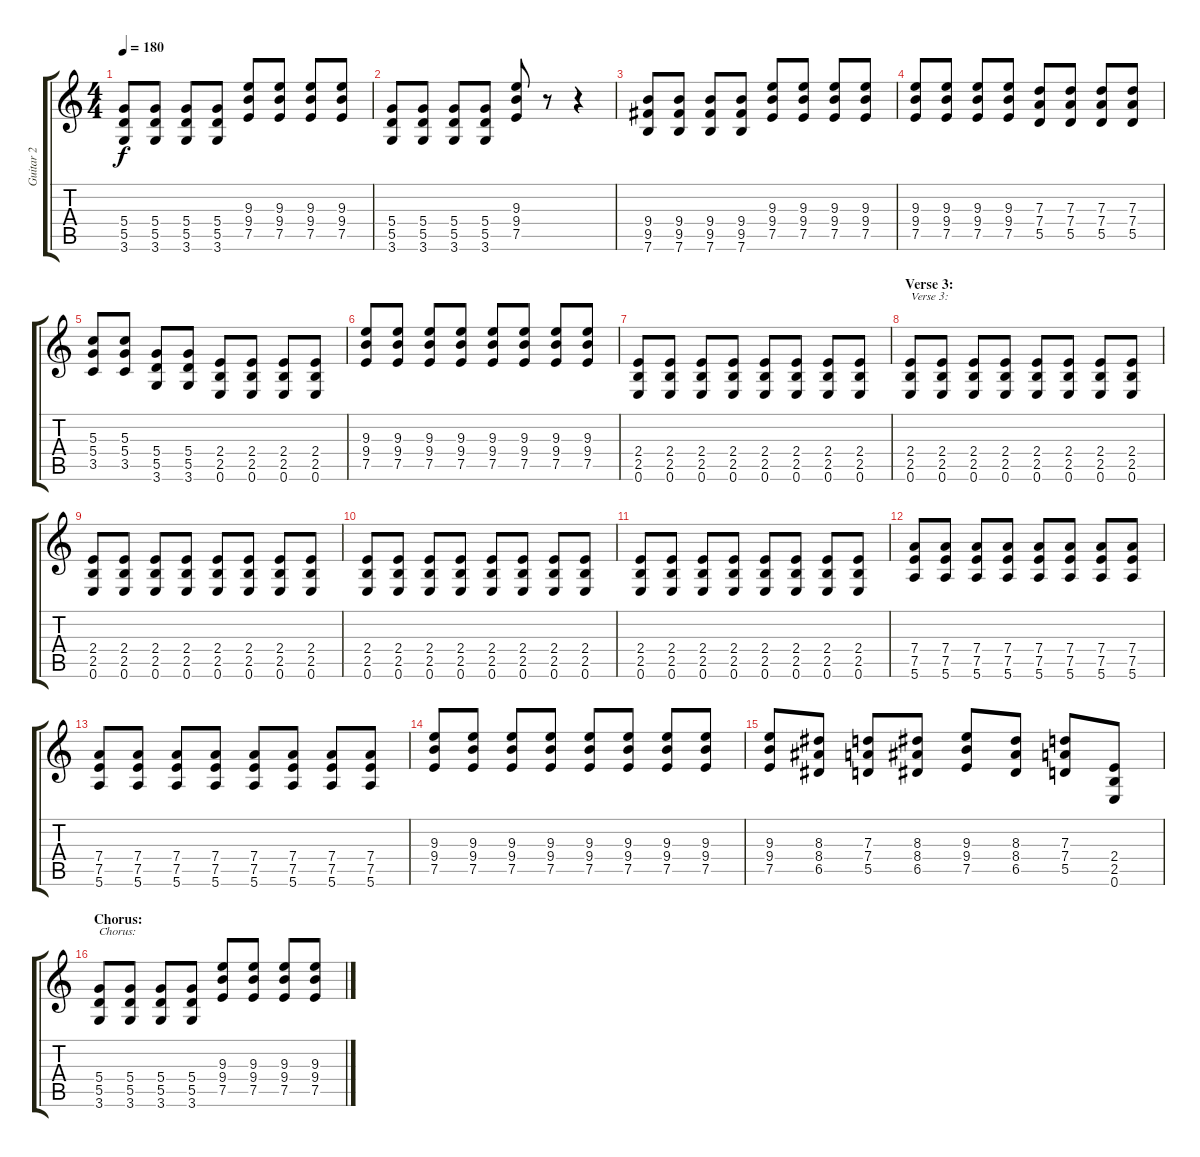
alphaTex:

\track ("Guitar 2" "Guitar 2") {instrument distortionguitar}
\staff {score tabs}
\tuning (E4 B3 G3 D3 A2 E2) {hide}
\ts (4 4)
\tempo 180
\clef g2
\ks c
(5.4 5.5 3.6).8{dy f} (5.4 5.5 3.6).8 (5.4 5.5 3.6).8 (5.4 5.5 3.6).8 (9.3 9.4 7.5).8 (9.3 9.4 7.5).8 (9.3 9.4 7.5).8 (9.3 9.4 7.5).8 |
(5.4 5.5 3.6).8 (5.4 5.5 3.6).8 (5.4 5.5 3.6).8 (5.4 5.5 3.6).8 (9.3 9.4 7.5).8 r.8 r.4 |
(9.4 9.5 7.6).8 (9.4 9.5 7.6).8 (9.4 9.5 7.6).8 (9.4 9.5 7.6).8 (9.3 9.4 7.5).8 (9.3 9.4 7.5).8 (9.3 9.4 7.5).8 (9.3 9.4 7.5).8 |
(9.3 9.4 7.5).8 (9.3 9.4 7.5).8 (9.3 9.4 7.5).8 (9.3 9.4 7.5).8 (7.3 7.4 5.5).8 (7.3 7.4 5.5).8 (7.3 7.4 5.5).8 (7.3 7.4 5.5).8 |
(5.3 5.4 3.5).8 (5.3 5.4 3.5).8 (5.4 5.5 3.6).8 (5.4 5.5 3.6).8 (2.4 2.5 0.6).8 (2.4 2.5 0.6).8 (2.4 2.5 0.6).8 (2.4 2.5 0.6).8 |
(9.3 9.4 7.5).8 (9.3 9.4 7.5).8 (9.3 9.4 7.5).8 (9.3 9.4 7.5).8 (9.3 9.4 7.5).8 (9.3 9.4 7.5).8 (9.3 9.4 7.5).8 (9.3 9.4 7.5).8 |
(2.4 2.5 0.6).8 (2.4 2.5 0.6).8 (2.4 2.5 0.6).8 (2.4 2.5 0.6).8 (2.4 2.5 0.6).8 (2.4 2.5 0.6).8 (2.4 2.5 0.6).8 (2.4 2.5 0.6).8 |
\section ("" "Verse 3:")
(2.4 2.5 0.6).8{txt "Verse 3:"} (2.4 2.5 0.6).8 (2.4 2.5 0.6).8 (2.4 2.5 0.6).8 (2.4 2.5 0.6).8 (2.4 2.5 0.6).8 (2.4 2.5 0.6).8 (2.4 2.5 0.6).8 |
(2.4 2.5 0.6).8 (2.4 2.5 0.6).8 (2.4 2.5 0.6).8 (2.4 2.5 0.6).8 (2.4 2.5 0.6).8 (2.4 2.5 0.6).8 (2.4 2.5 0.6).8 (2.4 2.5 0.6).8 |
(2.4 2.5 0.6).8 (2.4 2.5 0.6).8 (2.4 2.5 0.6).8 (2.4 2.5 0.6).8 (2.4 2.5 0.6).8 (2.4 2.5 0.6).8 (2.4 2.5 0.6).8 (2.4 2.5 0.6).8 |
(2.4 2.5 0.6).8 (2.4 2.5 0.6).8 (2.4 2.5 0.6).8 (2.4 2.5 0.6).8 (2.4 2.5 0.6).8 (2.4 2.5 0.6).8 (2.4 2.5 0.6).8 (2.4 2.5 0.6).8 |
(7.4 7.5 5.6).8 (7.4 7.5 5.6).8 (7.4 7.5 5.6).8 (7.4 7.5 5.6).8 (7.4 7.5 5.6).8 (7.4 7.5 5.6).8 (7.4 7.5 5.6).8 (7.4 7.5 5.6).8 |
(7.4 7.5 5.6).8 (7.4 7.5 5.6).8 (7.4 7.5 5.6).8 (7.4 7.5 5.6).8 (7.4 7.5 5.6).8 (7.4 7.5 5.6).8 (7.4 7.5 5.6).8 (7.4 7.5 5.6).8 |
(9.3 9.4 7.5).8 (9.3 9.4 7.5).8 (9.3 9.4 7.5).8 (9.3 9.4 7.5).8 (9.3 9.4 7.5).8 (9.3 9.4 7.5).8 (9.3 9.4 7.5).8 (9.3 9.4 7.5).8 |
(9.3 9.4 7.5).8 (8.3 8.4 6.5).8 (7.3 7.4 5.5).8 (8.3 8.4 6.5).8 (9.3 9.4 7.5).8 (8.3 8.4 6.5).8 (7.3 7.4 5.5).8 (2.4 2.5 0.6).8 |
\section ("" "Chorus:")
(5.4 5.5 3.6).8{txt "Chorus:"} (5.4 5.5 3.6).8 (5.4 5.5 3.6).8 (5.4 5.5 3.6).8 (9.3 9.4 7.5).8 (9.3 9.4 7.5).8 (9.3 9.4 7.5).8 (9.3 9.4 7.5).8
